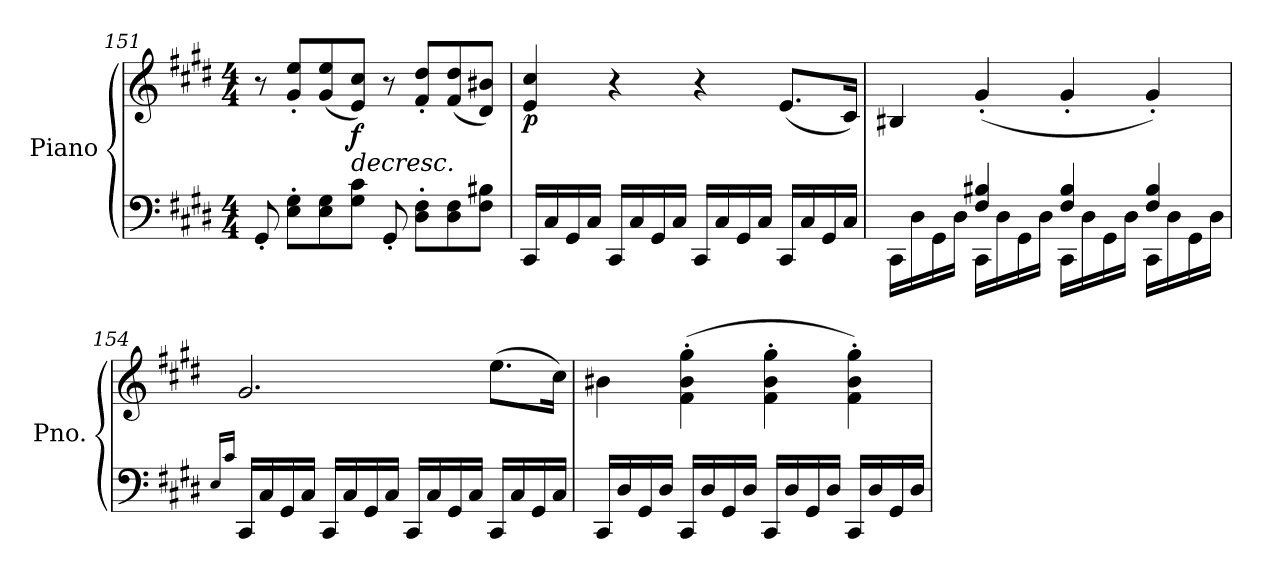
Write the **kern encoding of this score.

**kern	**kern	**dynam
*part1	*part1	*part1
*staff2	*staff1	*staff1/2
*I"Piano	*	*
*I'Pno.	*	*
*clefF4	*clefG2	*
*k[f#c#g#d#]	*k[f#c#g#d#]	*
*M4/4	*M4/4	*
=151	=151	=151
8GG#'/	8r	.
8E\' 8G#\'L	8g#/' 8ee/'L	.
8E\ 8G#\	(<8g#/ 8ee/	.
!	!LO:TX:b:i:t=decresc.	!
!	!	!LO:DY:b
8G#\ 8c#\J	8e/ 8cc#/J)	f
8GG#'/	8r	.
8D#\' 8F#\'L	8f#/' 8dd#/'L	.
8D#\ 8F#\	(<8f#/ 8dd#/	.
8F#\ 8B#X\J	8d#/ 8b#X/J)	.
!!LO:LB:g=z
=152	=152	=152
!	!	!LO:DY:b
16CC#/LL	4e/ 4cc#/	p
16C#/	.	.
16GG#/	.	.
16C#/JJ	.	.
16CC#/LL	4r	.
16C#/	.	.
16GG#/	.	.
16C#/JJ	.	.
16CC#/LL	4r	.
16C#/	.	.
16GG#/	.	.
16C#/JJ	.	.
16CC#/LL	(<8.e/L	.
16C#/	.	.
16GG#/	.	.
16C#/JJ	16c#/Jk)	.
=153	=153	=153
*^	*	*
4ryy	16CC#\LL	4B#X/	.
.	16D#\	.	.
.	16GG#\	.	.
.	16D#\JJ	.	.
4F#/ 4B#/	16CC#\LL	(>4g#'/	.
.	16D#\	.	.
.	16GG#\	.	.
.	16D#\JJ	.	.
4F#/ 4B#/	16CC#\LL	4g#'/	.
.	16D#\	.	.
.	16GG#\	.	.
.	16D#\JJ	.	.
4F#/ 4B#/	16CC#\LL	4g#'/)	.
.	16D#\	.	.
.	16GG#\	.	.
.	16D#\JJ	.	.
=154	=154	=154	=154
(<16qE/LL	.	.	.
16qc#/JJ	.	.	.
1ryy	16CC#/LL	2.g#/)	.
.	16C#/	.	.
.	16GG#/	.	.
.	16C#/JJ	.	.
.	16CC#/LL	.	.
.	16C#/	.	.
.	16GG#/	.	.
.	16C#/JJ	.	.
.	16CC#/LL	.	.
.	16C#/	.	.
.	16GG#/	.	.
.	16C#/JJ	.	.
.	16CC#/LL	(>8.ee\L	.
.	16C#/	.	.
.	16GG#/	.	.
.	16C#/JJ	16cc#\Jk)	.
*v	*v	*	*
!!LO:LB:g=z
=155	=155	=155
16CC#/LL	4b#X\	.
16D#/	.	.
16GG#/	.	.
16D#/JJ	.	.
16CC#/LL	(>4f#\' 4b#\' 4gg#\'	.
16D#/	.	.
16GG#/	.	.
16D#/JJ	.	.
16CC#/LL	4f#\' 4b#\' 4gg#\'	.
16D#/	.	.
16GG#/	.	.
16D#/JJ	.	.
16CC#/LL	4f#\' 4b#\' 4gg#\')	.
16D#/	.	.
16GG#/	.	.
16D#/JJ	.	.
=	=	=
*-	*-	*-
